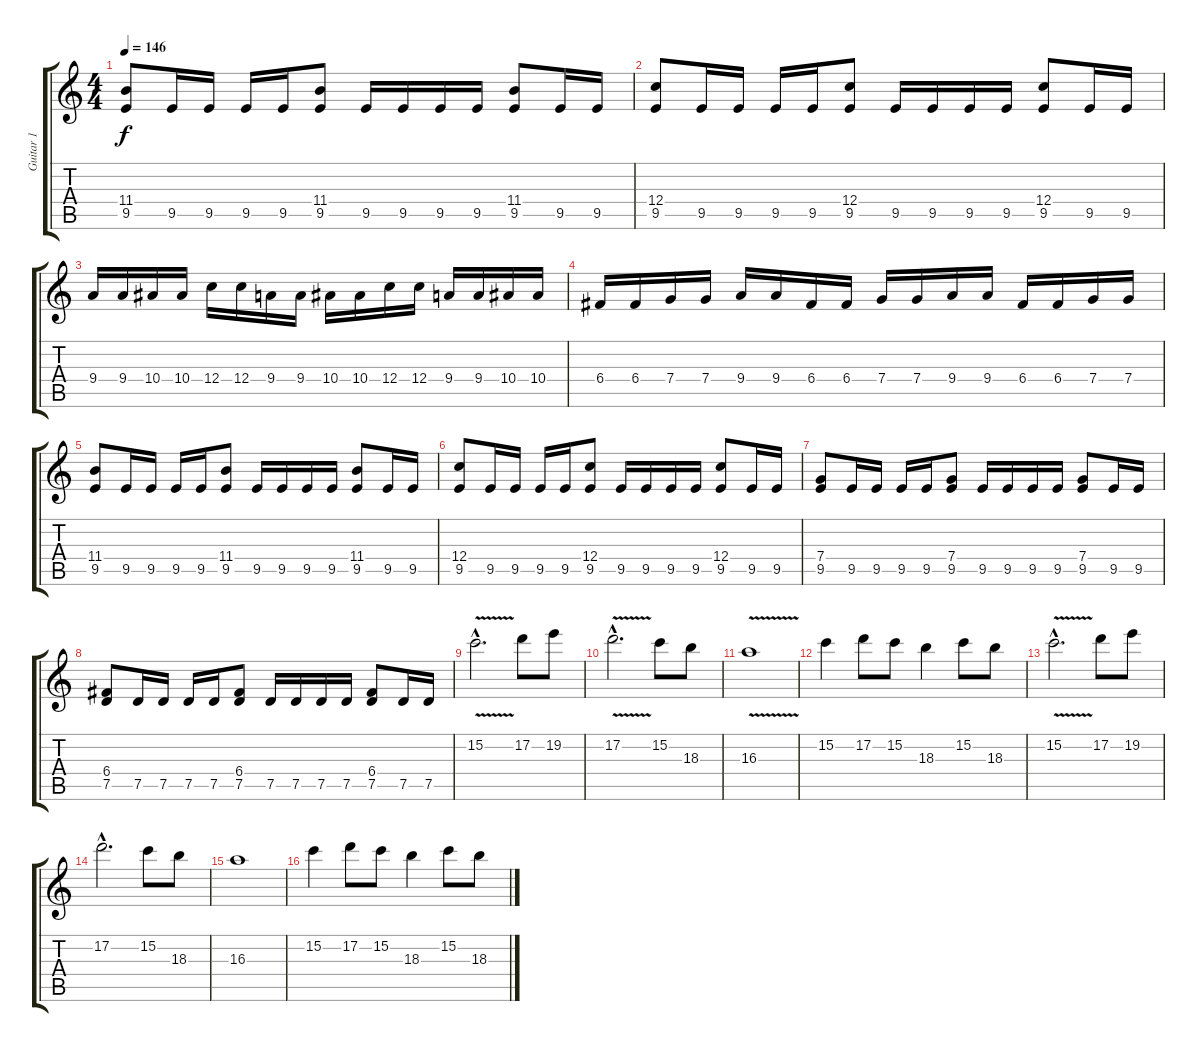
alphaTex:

\track ("Guitar 1" "Guitar 1") {instrument distortionguitar}
\staff {score tabs}
\tuning (D4 A3 F3 C3 G2 D2) {hide}
\ts (4 4)
\tempo 146
\clef g2
\ks c
(11.4 9.5).8{dy f} 9.5.16 9.5.16 9.5.16 9.5.16 (11.4 9.5).8 9.5.16 9.5.16 9.5.16 9.5.16 (11.4 9.5).8 9.5.16 9.5.16 |
(12.4 9.5).8 9.5.16 9.5.16 9.5.16 9.5.16 (12.4 9.5).8 9.5.16 9.5.16 9.5.16 9.5.16 (12.4 9.5).8 9.5.16 9.5.16 |
9.4.16 9.4.16 10.4.16 10.4.16 12.4.16 12.4.16 9.4.16 9.4.16 10.4.16 10.4.16 12.4.16 12.4.16 9.4.16 9.4.16 10.4.16 10.4.16 |
6.4.16 6.4.16 7.4.16 7.4.16 9.4.16 9.4.16 6.4.16 6.4.16 7.4.16 7.4.16 9.4.16 9.4.16 6.4.16 6.4.16 7.4.16 7.4.16 |
(11.4 9.5).8 9.5.16 9.5.16 9.5.16 9.5.16 (11.4 9.5).8 9.5.16 9.5.16 9.5.16 9.5.16 (11.4 9.5).8 9.5.16 9.5.16 |
(12.4 9.5).8 9.5.16 9.5.16 9.5.16 9.5.16 (12.4 9.5).8 9.5.16 9.5.16 9.5.16 9.5.16 (12.4 9.5).8 9.5.16 9.5.16 |
(7.4 9.5).8 9.5.16 9.5.16 9.5.16 9.5.16 (7.4 9.5).8 9.5.16 9.5.16 9.5.16 9.5.16 (7.4 9.5).8 9.5.16 9.5.16 |
(6.4 7.5).8 7.5.16 7.5.16 7.5.16 7.5.16 (6.4 7.5).8 7.5.16 7.5.16 7.5.16 7.5.16 (6.4 7.5).8 7.5.16 7.5.16 |
15.2{v hac}.2{d} 17.2.8 19.2.8 |
17.2{v hac}.2{d} 15.2.8 18.3.8 |
16.3{v}.1 |
15.2.4 17.2.8 15.2.8 18.3.4 15.2.8 18.3.8 |
15.2{v hac}.2{d} 17.2.8 19.2.8 |
17.2{hac}.2{d} 15.2.8 18.3.8 |
16.3.1 |
15.2.4 17.2.8 15.2.8 18.3.4 15.2.8 18.3.8
